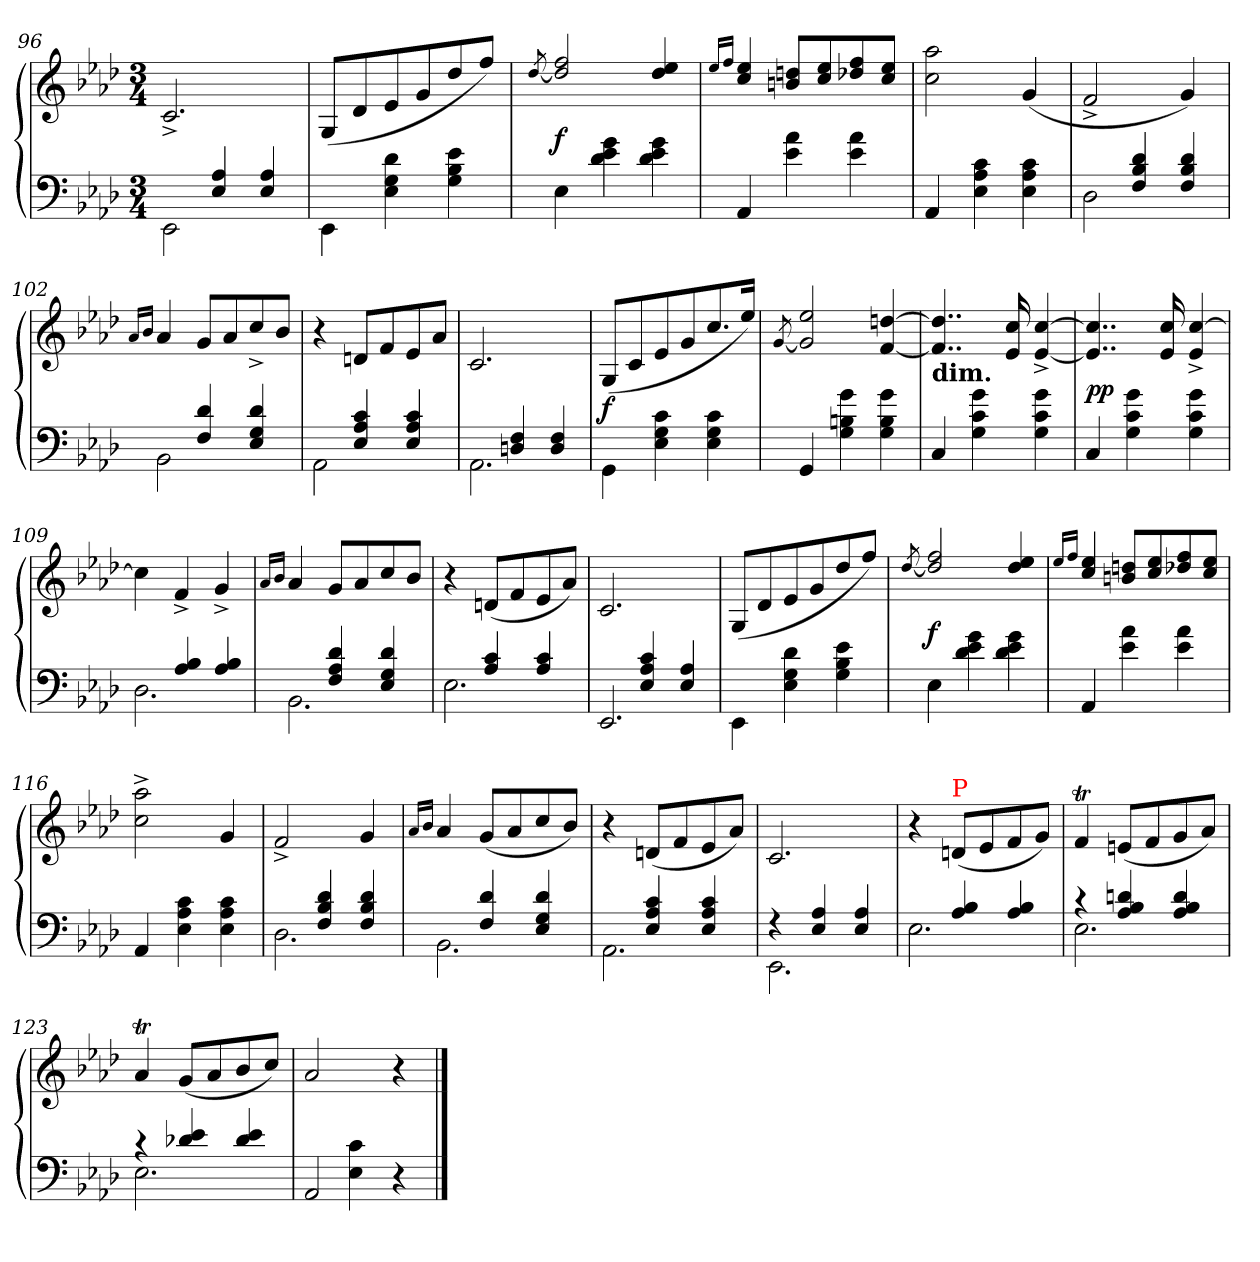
**kern	**kern	**dynam
*part1	*part1	*part1
*staff2	*staff1	*staff1/2
*clefF4	*clefG2	*
*k[b-e-a-d-]	*k[b-e-a-d-]	*
*M3/4	*M3/4	*
=96	=96	=96
*^	*	*
4ryy	2EE-\	2.c^<	.
4A-/ 4E-/	.	.	.
4A-/ 4E-/	4ryy	.	.
=97	=97	=97	=97
!LO:TX:b:color=red:t=P	!	!	!
*v	*v	*	*
4EE-\	(>8G/L	.
.	8d-	.
4d- 4G 4E-	8e-	.
.	8g	.
4e- 4B- 4G	8dd-	.
.	8ffJ)	.
=98	=98	=98
.	[8qdd-	.
4E-	2ff/ 2dd-]/	f
4g\ 4e-\ 4d-\	.	.
4g\ 4e-\ 4d-\	4ee-/ 4dd-/	.
=99	=99	=99
.	16qqee-LL	.
.	16qqffJJ	.
4AA-	4ee-/ 4cc/	.
4a-\ 4e-\	8dd/ 8bn/L	.
.	8ee-/ 8cc/	.
4a-\ 4e-\	8ff/ 8dd-X/	.
.	8ee-/ 8cc/J	.
=100	=100	=100
4AA-	2aa- 2cc	.
4c 4A- 4E-	.	.
4c 4A- 4E-	(<4g	.
=101	=101	=101
*^	*	*
4ryy	2D-	2f^<	.
4d-/ 4B-/ 4F/	.	.	.
4d-/ 4B-/ 4F/	4ryy	4g)	.
=102	=102	=102	=102
.	.	16qa-LL	.
.	.	16qb-JJ	.
4ryy	2BB-	4a-	.
4d-/ 4F/	.	8gL	.
.	.	8a-	.
4d-/ 4G/ 4E-/	4ryy	8cc^<	.
.	.	8b-J	.
=103	=103	=103	=103
4ryy	2AA-	4r	.
4c/ 4A-/ 4E-/	.	8dnL	.
.	.	8f	.
4c/ 4A-/ 4E-/	4ryy	8e-	.
.	.	8a-J	.
=104	=104	=104	=104
4ryy	2.AA-	2.c	.
4F/ 4Dn/	.	.	.
4F/ 4D/	.	.	.
*v	*v	*	*
=105	=105	=105
4GG\	(>8G/L	f
.	8c/	.
4c 4G 4E-	8e-	.
.	8g	.
4c 4G 4E-	8.cc	.
.	16ee-Jk)	.
=106	=106	=106
.	[8qg	.
4GG	2ee-/ 2g]/	.
4g 4Bn 4G	.	.
4g 4B 4G	[4ddn [4f	.
=107	=107	=107
!	!LO:TX:c:B:t=dim.	!
4C/	4..ddn] 4..f]	.
4g 4c 4G	.	.
.	16cc 16e-	.
4g 4c 4G	[4cc^< [4e-^<	.
=108	=108	=108
4C/	4..cc] 4..e-]	pp
4g 4c 4G	.	.
.	16cc 16e-	.
4g 4c 4G	[4cc^< 4e-^<	.
=109	=109	=109
*^	*	*
4ryy	2.D-	4cc]	.
4B- 4A-	.	4f^<	.
4B- 4A-	.	4g^<	.
=110	=110	=110	=110
.	.	16qa-LL	.
.	.	16qb-JJ	.
4ryy	2.BB-	4a-	.
4d-/ 4A-/ 4F/	.	8gL	.
.	.	8a-	.
4d-/ 4G/ 4E-/	.	8cc	.
.	.	8b-J	.
=111	=111	=111	=111
4ryy	2.E-	4r	.
4c/ 4A-/	.	(<8dnL	.
.	.	8f	.
4c/ 4A-/	.	8e-	.
.	.	8a-J)	.
=112	=112	=112	=112
4ryy	2.EE-/	2.c	.
4c/ 4A-/ 4E-/	.	.	.
4A-/ 4E-/	.	.	.
*v	*v	*	*
=113	=113	=113
4EE-\	(>8G/L	.
.	8d-	.
4d- 4G 4E-	8e-	.
.	8g	.
4e- 4B- 4G	8dd-	.
.	8ffJ)	.
=114	=114	=114
.	[8qdd-	.
4E-	2ff/ 2dd-]/	f
4g\ 4e-\ 4d-\	.	.
4g\ 4e-\ 4d-\	4ee-/ 4dd-/	.
=115	=115	=115
.	16qqee-LL	.
.	16qqffJJ	.
4AA-	4ee-/ 4cc/	.
4a-\ 4e-\	8ddn/ 8bn/L	.
.	8ee-/ 8cc/	.
4a-\ 4e-\	8ff/ 8dd-X/	.
.	8ee-/ 8cc/J	.
=116	=116	=116
4AA-	2aa-^< 2cc^<	.
4c 4A- 4E-	.	.
4c 4A- 4E-	4g	.
=117	=117	=117
*^	*	*
4ryy	2.D-	2f^<	.
4d- 4B- 4F	.	.	.
4d-/ 4B-/ 4F/	.	4g	.
=118	=118	=118	=118
.	.	16qa-LL	.
.	.	16qb-JJ	.
4ryy	2.BB-	4a-	.
4d-/ 4F/	.	(<8gL	.
.	.	8a-	.
4d-/ 4G/ 4E-/	.	8cc	.
.	.	8b-J)	.
=119	=119	=119	=119
4ryy	2.AA-	4r	.
4c/ 4A-/ 4E-/	.	(<8dnL	.
.	.	8f	.
4c/ 4A-/ 4E-/	.	8e-	.
.	.	8a-J)	.
=120	=120	=120	=120
4rF	2.EE-	2.c	.
4A- 4E-	.	.	.
4A- 4E-	.	.	.
=121	=121	=121	=121
4ryy	2.E-	4r	.
!	!	!LO:TX:a:color=red:t=P	!
4B- 4A-	.	(<8dnL	.
.	.	8e-	.
4B- 4A-	.	8f	.
.	.	8gJ)	.
=122	=122	=122	=122
4rc	2.E-	4fT	.
4dn 4B- 4A-	.	(<8enL	.
.	.	8f	.
4d 4B- 4A-	.	8g	.
.	.	8a-J)	.
=123	=123	=123	=123
4rc	2.E-	4a-T	.
4e- 4d-X	.	(<8gL	.
.	.	8a-	.
4e- 4d-	.	8b-	.
.	.	8ccJ)	.
=124	=124	=124	=124
4ryy	2AA-/	2a-	.
4c\ 4E-\	.	.	.
4r	4ryy	4r	.
*v	*v	*	*
==	==	==
*-	*-	*-
